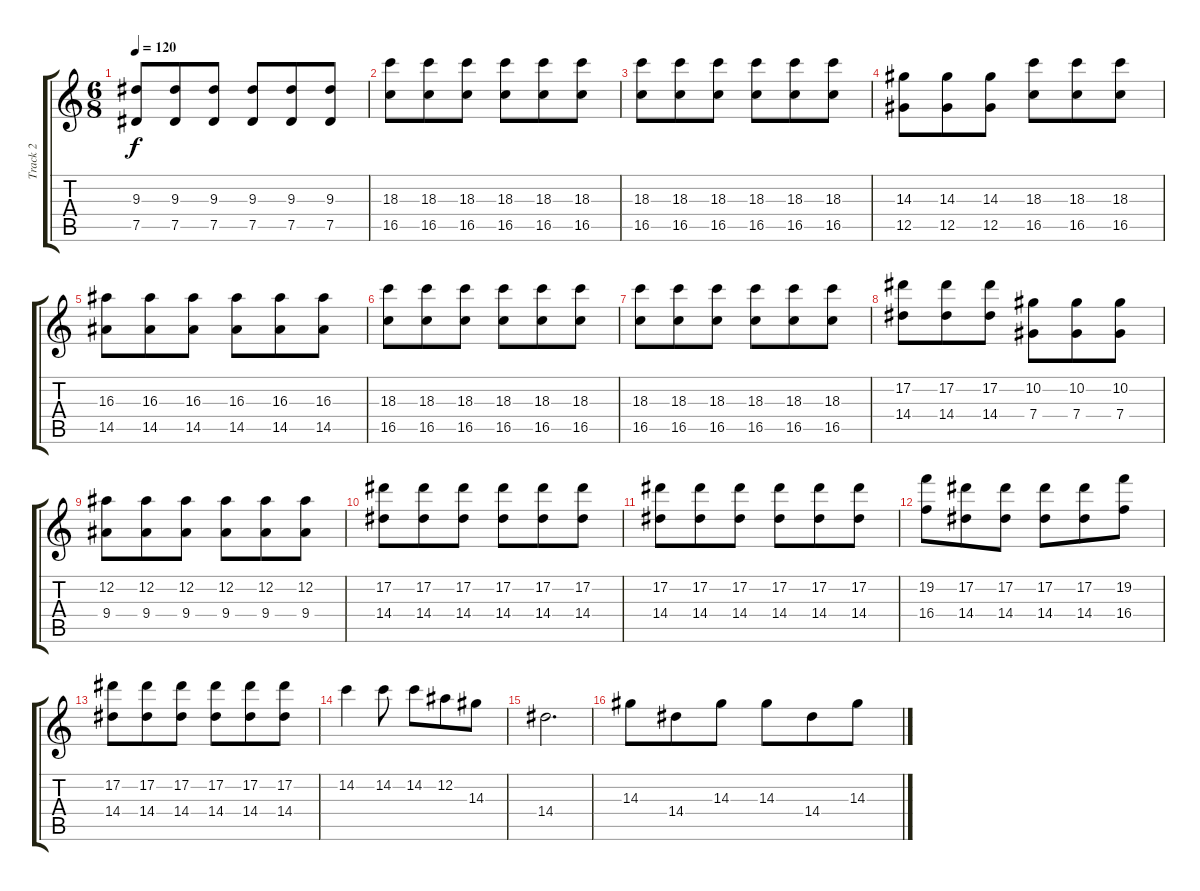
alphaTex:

\track ("Track 2" "Track 2") {instrument distortionguitar}
\staff {score tabs}
\tuning (Eb4 Bb3 Gb3 Db3 Ab2 Db2) {hide}
\ts (6 8)
\tempo 120
\clef g2
\ks c
(9.3 7.5).8{dy f} (9.3 7.5).8 (9.3 7.5).8 (9.3 7.5).8 (9.3 7.5).8 (9.3 7.5).8 |
(18.3 16.5).8 (18.3 16.5).8 (18.3 16.5).8 (18.3 16.5).8 (18.3 16.5).8 (18.3 16.5).8 |
(18.3 16.5).8 (18.3 16.5).8 (18.3 16.5).8 (18.3 16.5).8 (18.3 16.5).8 (18.3 16.5).8 |
(14.3 12.5).8 (14.3 12.5).8 (14.3 12.5).8 (18.3 16.5).8 (18.3 16.5).8 (18.3 16.5).8 |
(16.3 14.5).8 (16.3 14.5).8 (16.3 14.5).8 (16.3 14.5).8 (16.3 14.5).8 (16.3 14.5).8 |
(18.3 16.5).8 (18.3 16.5).8 (18.3 16.5).8 (18.3 16.5).8 (18.3 16.5).8 (18.3 16.5).8 |
(18.3 16.5).8 (18.3 16.5).8 (18.3 16.5).8 (18.3 16.5).8 (18.3 16.5).8 (18.3 16.5).8 |
(17.2 14.4).8 (17.2 14.4).8 (17.2 14.4).8 (10.2 7.4).8 (10.2 7.4).8 (10.2 7.4).8 |
(12.2 9.4).8 (12.2 9.4).8 (12.2 9.4).8 (12.2 9.4).8 (12.2 9.4).8 (12.2 9.4).8 |
(17.2 14.4).8 (17.2 14.4).8 (17.2 14.4).8 (17.2 14.4).8 (17.2 14.4).8 (17.2 14.4).8 |
(17.2 14.4).8 (17.2 14.4).8 (17.2 14.4).8 (17.2 14.4).8 (17.2 14.4).8 (17.2 14.4).8 |
(19.2 16.4).8 (17.2 14.4).8 (17.2 14.4).8 (17.2 14.4).8 (17.2 14.4).8 (19.2 16.4).8 |
(17.2 14.4).8 (17.2 14.4).8 (17.2 14.4).8 (17.2 14.4).8 (17.2 14.4).8 (17.2 14.4).8 |
14.2.4 14.2.8 14.2.8 12.2.8 14.3.8 |
14.4.2{d} |
14.3.8 14.4.8 14.3.8 14.3.8 14.4.8 14.3.8
